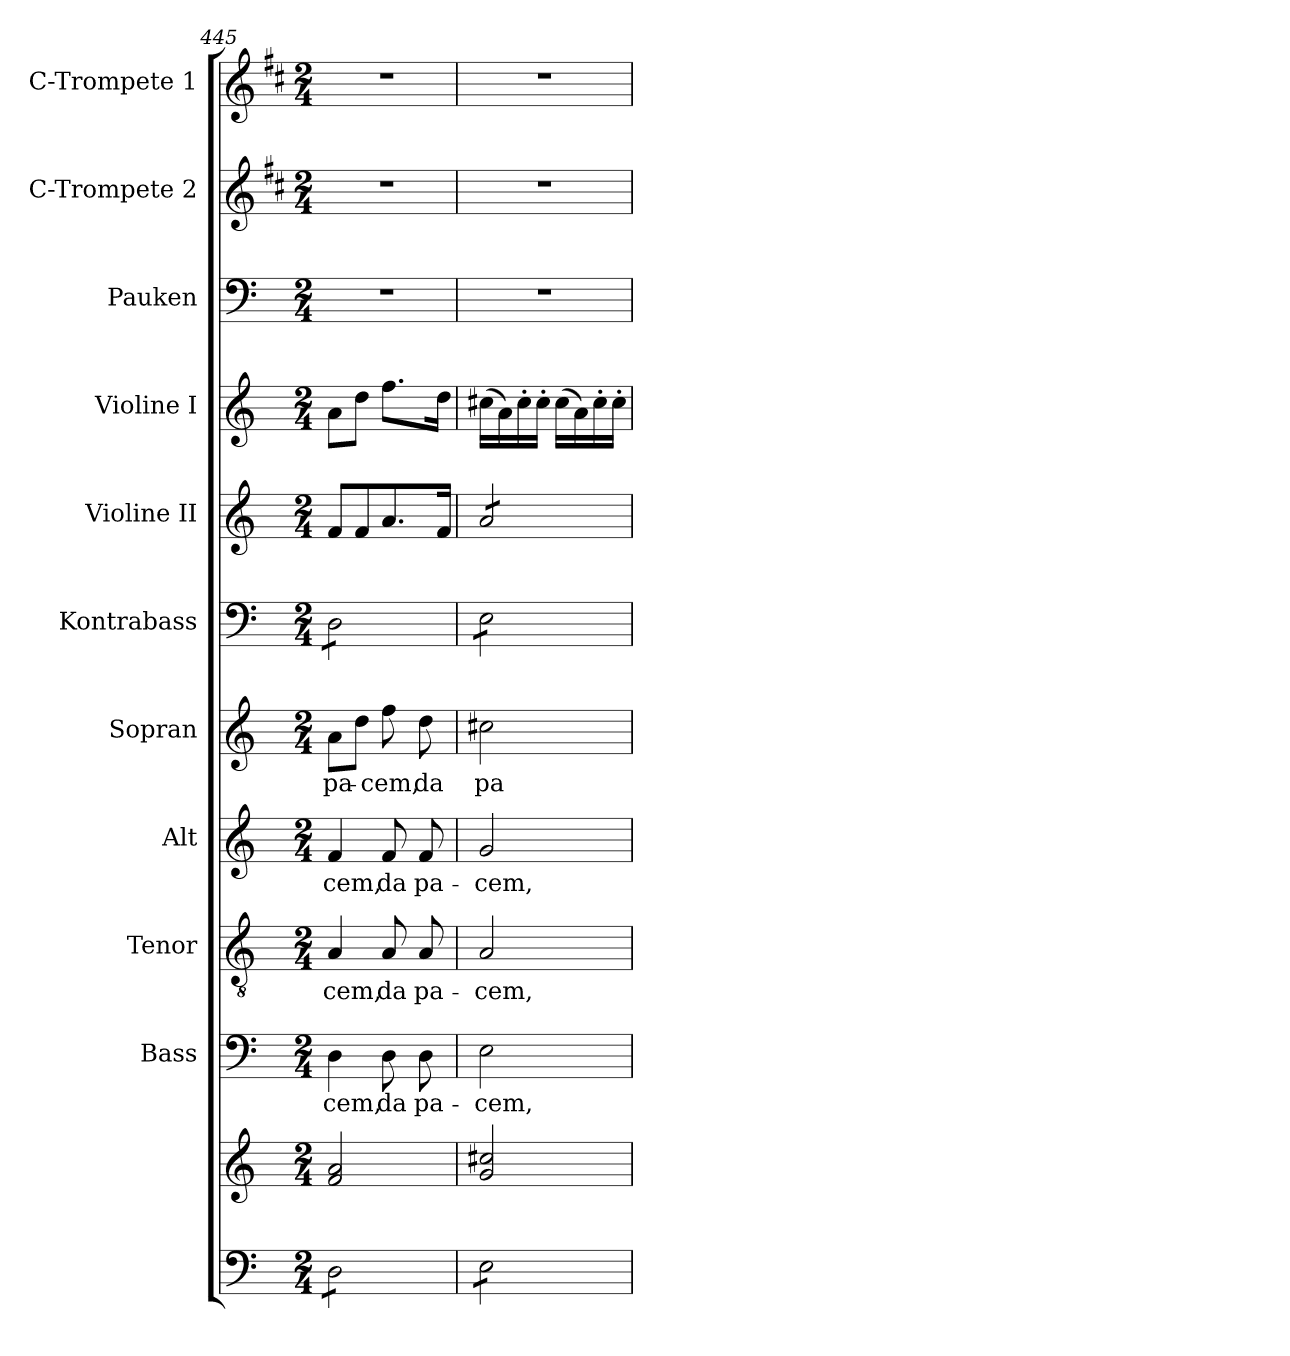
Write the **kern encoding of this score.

**kern	**kern	**kern	**text	**kern	**text	**kern	**text	**kern	**text	**kern	**kern	**kern	**kern	**kern	**kern
*part11	*part11	*part10	*part10	*part9	*part9	*part8	*part8	*part7	*part7	*part6	*part5	*part4	*part3	*part2	*part1
*staff12	*staff11	*staff10	*staff10	*staff9	*staff9	*staff8	*staff8	*staff7	*staff7	*staff6	*staff5	*staff4	*staff3	*staff2	*staff1
*	*	*I"Bass	*	*I"Tenor	*	*I"Alt	*	*I"Sopran	*	*I"Kontrabass	*I"Violine II	*I"Violine I	*I"Pauken	*I"C-Trompete 2	*I"C-Trompete 1
*	*	*I'B.	*	*I'T.	*	*I'A.	*	*I'S.	*	*I'Kb.	*I'Vl. II	*I'Vl. I	*I'Pk.	*I'C Trp. 2	*I'C Trp. 1
*clefF4	*clefG2	*clefF4	*	*clefGv2	*	*clefG2	*	*clefG2	*	*clefF4	*clefG2	*clefG2	*clefF4	*clefG2	*clefG2
*	*	*	*	*	*	*	*	*	*	*ITrd7c12	*	*	*	*ITrd1c2	*ITrd1c2
*k[]	*k[]	*k[]	*	*k[]	*	*k[]	*	*k[]	*	*k[]	*k[]	*k[]	*k[]	*k[]	*k[]
*C:	*C:	*C:	*	*C:	*	*C:	*	*C:	*	*C:	*C:	*C:	*C:	*C:	*C:
*M2/4	*M2/4	*M2/4	*	*M2/4	*	*M2/4	*	*M2/4	*	*M2/4	*M2/4	*M2/4	*M2/4	*M2/4	*M2/4
=445	=445	=445	=445	=445	=445	=445	=445	=445	=445	=445	=445	=445	=445	=445	=445
!	!	!	!LO:LY:b	!	!LO:LY:b	!	!LO:LY:b	!	!LO:LY:b	!	!	!	!	!	!
*tremolo	*	*	*	*	*	*	*	*	*	*	*	*	*	*	*
*	*	*	*	*	*	*	*	*	*	*tremolo	*	*	*	*	*
8D\L	2f/ 2a/	4D\	-cem,	4A/	-cem,	4f/	-cem,	8a\L	pa-	8DD\L	8f/L	8a\L	2r	2r	2r
8D\	.	.	.	.	.	.	.	8dd\J	.	8DD\	8f/	8dd\J	.	.	.
!	!	!	!LO:LY:b	!	!LO:LY:b	!	!LO:LY:b	!	!LO:LY:b	!	!	!	!	!	!
8D\	.	8D\	da	8A/	da	8f/	da	8ff\	-cem,	8DD\	8.a/	8.ff\L	.	.	.
!	!	!	!LO:LY:b	!	!LO:LY:b	!	!LO:LY:b	!	!LO:LY:b	!	!	!	!	!	!
8D\J	.	8D\	pa-	8A/	pa-	8f/	pa-	8dd\	da	8DD\J	.	.	.	.	.
.	.	.	.	.	.	.	.	.	.	.	16f/Jk	16dd\Jk	.	.	.
!!LO:PB:g=z
=446	=446	=446	=446	=446	=446	=446	=446	=446	=446	=446	=446	=446	=446	=446	=446
!	!	!	!LO:LY:b	!	!LO:LY:b	!	!LO:LY:b	!	!LO:LY:b	!	!	!	!	!	!
*	*	*	*	*	*	*	*	*	*	*	*tremolo	*	*	*	*
8E\L	2g/ 2cc#X/	2E\	-cem,	2A/	-cem,	2g/	-cem,	2cc#X\	pa-	8EE\L	8a/L	(>16cc#X\LL	2r	2r	2r
.	.	.	.	.	.	.	.	.	.	.	.	16a\)	.	.	.
8E\	.	.	.	.	.	.	.	.	.	8EE\	8a/	16cc#'>\	.	.	.
.	.	.	.	.	.	.	.	.	.	.	.	16cc#'>\JJ	.	.	.
8E\	.	.	.	.	.	.	.	.	.	8EE\	8a/	(>16cc#\LL	.	.	.
.	.	.	.	.	.	.	.	.	.	.	.	16a\)	.	.	.
8E\J	.	.	.	.	.	.	.	.	.	8EE\J	8a/J	16cc#'>\	.	.	.
*	*	*	*	*	*	*	*	*	*	*	*Xtremolo	*	*	*	*
*	*	*	*	*	*	*	*	*	*	*Xtremolo	*	*	*	*	*
*Xtremolo	*	*	*	*	*	*	*	*	*	*	*	*	*	*	*
.	.	.	.	.	.	.	.	.	.	.	.	16cc#'>\JJ	.	.	.
=	=	=	=	=	=	=	=	=	=	=	=	=	=	=	=
*-	*-	*-	*-	*-	*-	*-	*-	*-	*-	*-	*-	*-	*-	*-	*-
